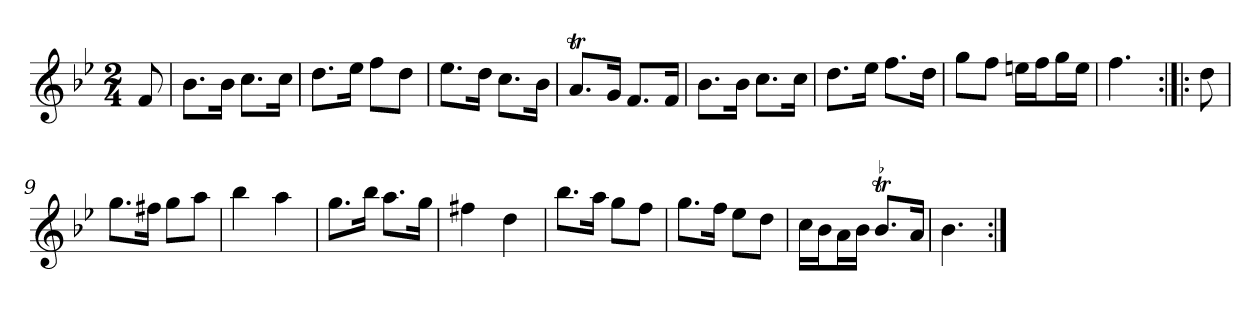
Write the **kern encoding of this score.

**kern
*part1
*staff1
*clefG2
*k[b-e-]
*B-:
*M2/4
*MM120
=
8f
=1
8.b-\L
16b-\Jk
8.cc\L
16cc\Jk
=2
8.dd\L
16ee-\Jk
8ff\L
8dd\J
=3
8.ee-\L
16dd\Jk
8.cc\L
16b-\Jk
=4
8.at/L
16g/Jk
8.f/L
16f/Jk
=5
8.b-\L
16b-\Jk
8.cc\L
16cc\Jk
=6
8.dd\L
16ee-\Jk
8.ff\L
16dd\Jk
=7
8gg\L
8ff\J
16een\LL
16ff\J
16gg\L
16ee\JJ
=8
4.ff
=:|!|:
8dd
=9
8.gg\L
16ff#X\Jk
8gg\L
8aa\J
=10
4bb-
4aa
=11
8.gg\L
16bb-\Jk
8.aa\L
16gg\Jk
=12
4ff#X
4dd
=13
8.bb-\L
16aa\Jk
8gg\L
8ff\J
=14
8.gg\L
16ff\Jk
8ee-\L
8dd\J
=15
16cc\LL
16b-\J
16a\L
16b-\JJ
!LO:TR:acc=-
8.b-t/L
16a/Jk
=16
4.b-
=:|!
*-
